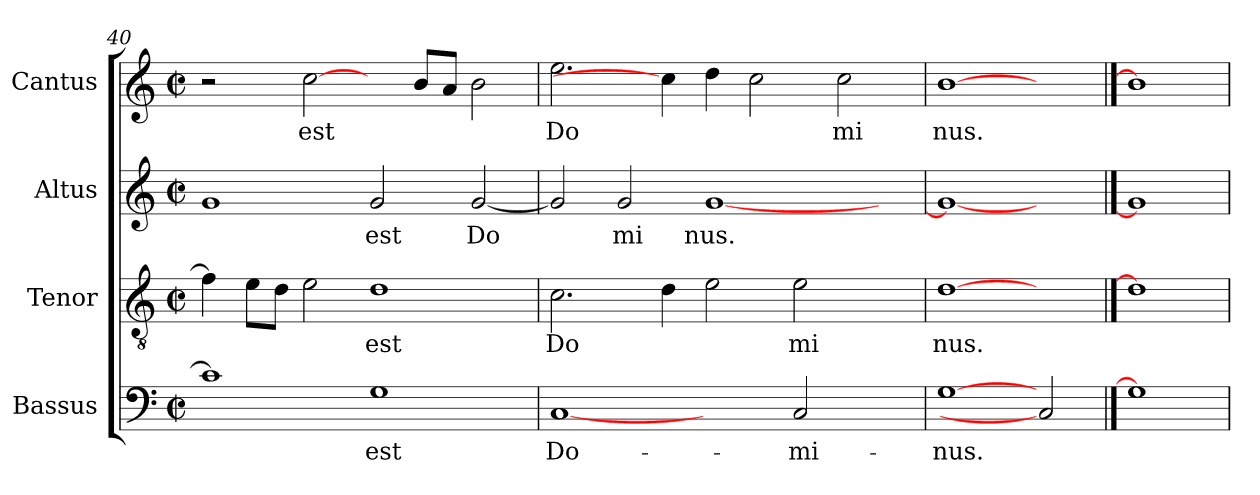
**kern	**text	**kern	**text	**kern	**text	**kern	**text
*part4	*part4	*part3	*part3	*part2	*part2	*part1	*part1
*staff4	*staff4	*staff3	*staff3	*staff2	*staff2	*staff1	*staff1
*I"Bassus	*	*I"Tenor	*	*I"Altus	*	*I"Cantus	*
*clefF4	*	*clefGv2	*	*clefG2	*	*clefG2	*
*k[]	*	*k[]	*	*k[]	*	*k[]	*
*C:	*	*C:	*	*C:	*	*C:	*
*M2/2	*	*M2/2	*	*M2/2	*	*M2/2	*
*met(c|)	*	*met(c|)	*	*met(c|)	*	*met(c|)	*
=40	=40	=40	=40	=40	=40	=40	=40
!	!LO:LY:b:cj	!	!LO:LY:b:cj	!	!LO:LY:b:cj	!	!
1c]	.	4f\]	.	1g	.	2r	.
!	!	!	!LO:LY:b:cj	!	!	!	!
.	.	8e\L	.	.	.	.	.
!	!	!	!LO:LY:b:cj	!	!	!	!
.	.	8d\J	.	.	.	.	.
!	!	!	!LO:LY:b:cj	!	!	!	!LO:LY:b:cj
.	.	2e\	.	.	.	[2cc\	est
!	!LO:LY:b:cj	!	!LO:LY:b:cj	!	!LO:LY:b:cj	!	!
1G	est	1d	est	2g/	est	4ryy	.
!	!	!	!	!	!	!	!LO:LY:b:cj
.	.	.	.	.	.	8b/L	.
!	!	!	!	!	!	!	!LO:LY:b:cj
.	.	.	.	.	.	8a/J	.
!	!	!	!	!	!LO:LY:b:cj	!	!LO:LY:b:cj
.	.	.	.	[<2g/	Do	2b\	.
=41	=41	=41	=41	=41	=41	=41	=41
!	!LO:LY:b:cj	!	!LO:LY:b:cj	!	!LO:LY:b:cj	!	!LO:LY:b:cj
[1C	Do-	2.c\	Do	2g/]	.	2.ee\	Do
!	!	!	!	!	!LO:LY:b:cj	!	!
.	.	.	.	2g/	mi	.	.
!	!	!	!LO:LY:b:cj	!	!	!	!
.	.	4d\	.	.	.	4cc\]	.
!	!	!	!LO:LY:b:cj	!	!LO:LY:b:cj	!	!LO:LY:b:cj
2ryy	.	2e\	.	[<1g	nus.	4dd\	.
!	!	!	!	!	!	!	!LO:LY:b:cj
.	.	.	.	.	.	2cc\	.
!	!LO:LY:b:cj	!	!LO:LY:b:cj	!	!	!	!
2C/	-mi-	2e\	mi	.	.	.	.
!	!	!	!	!	!	!	!LO:LY:b:cj
.	.	.	.	.	.	2cc\	mi
4ryy	.	4ryy	.	4ryy	.	.	.
=42	=42	=42	=42	=42	=42	=42	=42
!	!LO:LY:b:cj	!	!LO:LY:b:cj	!	!LO:LY:b:cj	!	!LO:LY:b:cj
[1G	-nus.	[1d	nus.	1g_	.	[1b	nus.
2C]	.	2ryy	.	2ryy	.	2ryy	.
==43	==43	==43	==43	==43	==43	==43	==43
1G]	.	1d]	.	1g]	.	1b]	.
=	=	=	=	=	=	=	=
*-	*-	*-	*-	*-	*-	*-	*-
